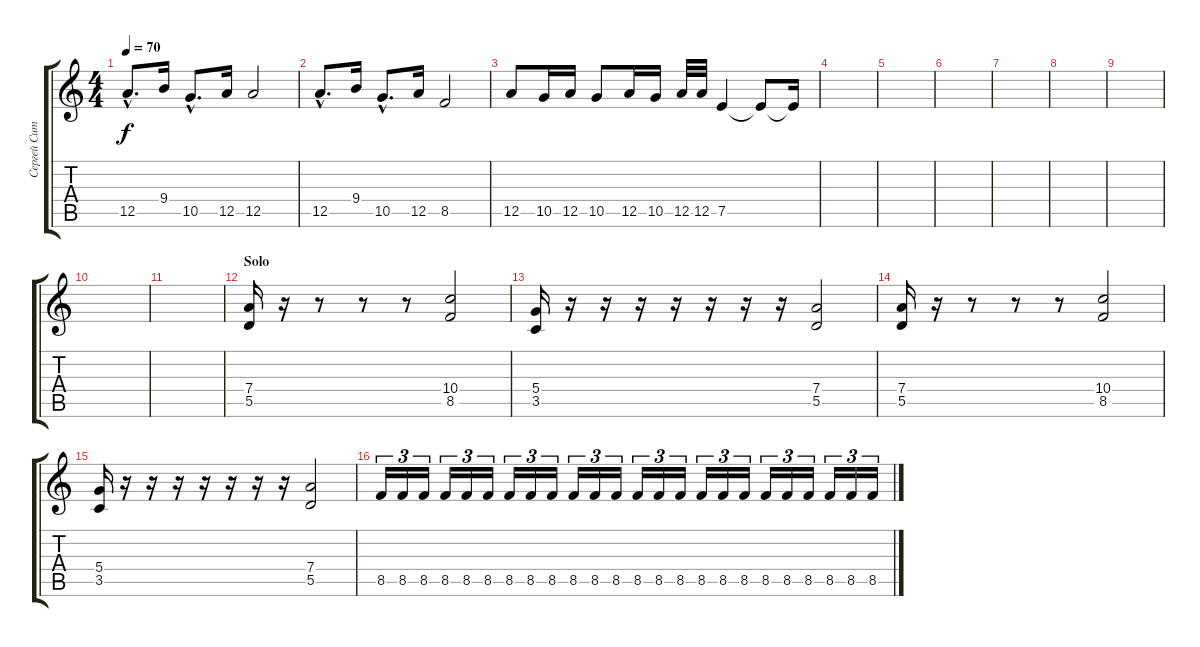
\track ("Сергей Ситников" "Сергей Сит") {instrument overdrivenguitar}
\staff {score tabs}
\tuning (E4 B3 G3 D3 A2 E2) {hide}
\ts (4 4)
\tempo 70
\clef g2
\ks c
12.5{hac}.8{d dy f} 9.4.16 10.5{hac}.8{d} 12.5.16 12.5.2 |
12.5{hac}.8{d} 9.4.16 10.5{hac}.8{d} 12.5.16 8.5.2 |
12.5.8 10.5.16 12.5.16 10.5.8 12.5.16 10.5.16 12.5.32 12.5.32 7.5.4 7.5{t}.8 7.5{t}.16 |
|
|
|
|
|
|
|
|
\section ("" "Solo")
(7.4 5.5).16{balance 11} r.16 r.8 r.8 r.8 (10.4 8.5).2 |
(5.4 3.5).16 r.16 r.16 r.16 r.16 r.16 r.16 r.16 (7.4 5.5).2 |
(7.4 5.5).16{balance 11} r.16 r.8 r.8 r.8 (10.4 8.5).2 |
(5.4 3.5).16 r.16 r.16 r.16 r.16 r.16 r.16 r.16 (7.4 5.5).2 |
8.5.16{tu (3 2)} 8.5.16{tu (3 2)} 8.5.16{tu (3 2)} 8.5.16{tu (3 2)} 8.5.16{tu (3 2)} 8.5.16{tu (3 2)} 8.5.16{tu (3 2)} 8.5.16{tu (3 2)} 8.5.16{tu (3 2)} 8.5.16{tu (3 2)} 8.5.16{tu (3 2)} 8.5.16{tu (3 2)} 8.5.16{tu (3 2)} 8.5.16{tu (3 2)} 8.5.16{tu (3 2)} 8.5.16{tu (3 2)} 8.5.16{tu (3 2)} 8.5.16{tu (3 2)} 8.5.16{tu (3 2)} 8.5.16{tu (3 2)} 8.5.16{tu (3 2)} 8.5.16{tu (3 2)} 8.5.16{tu (3 2)} 8.5.16{tu (3 2)}
